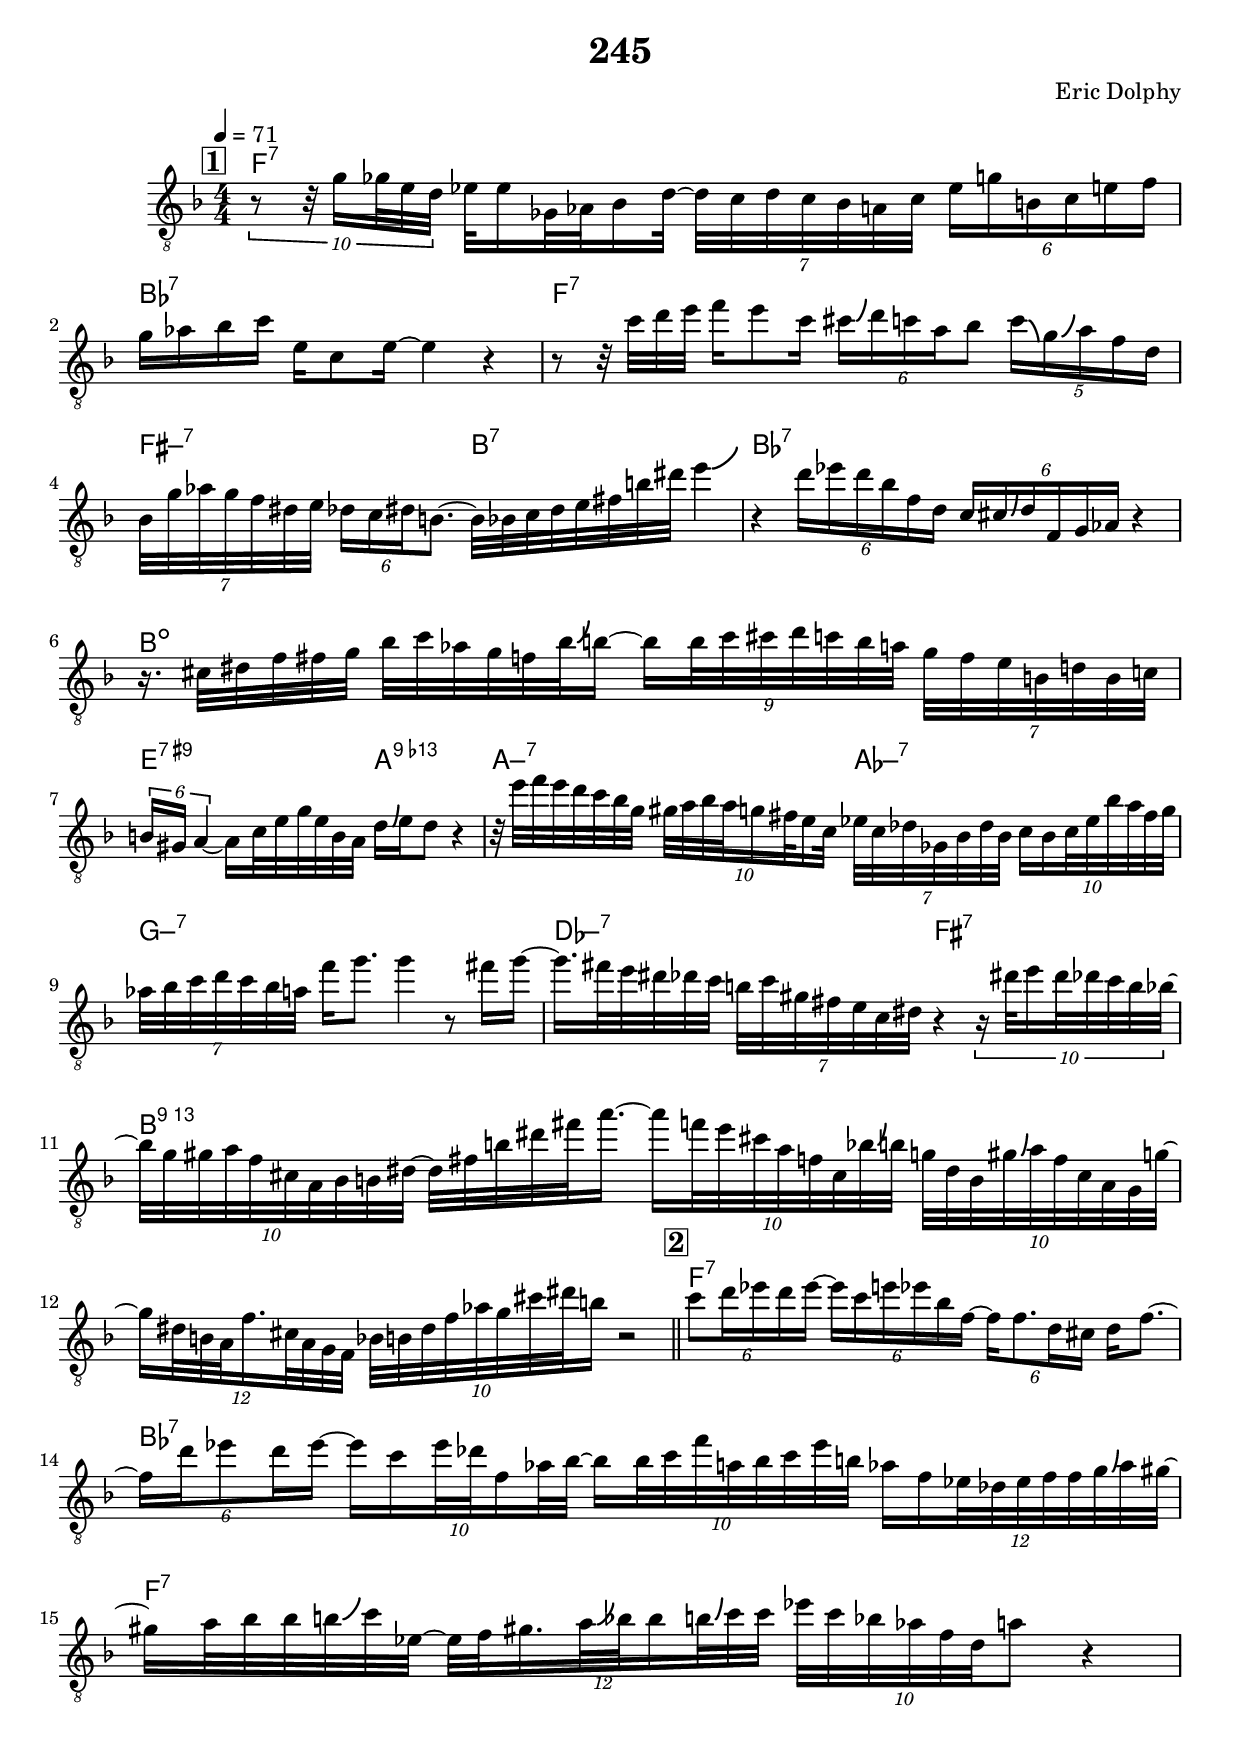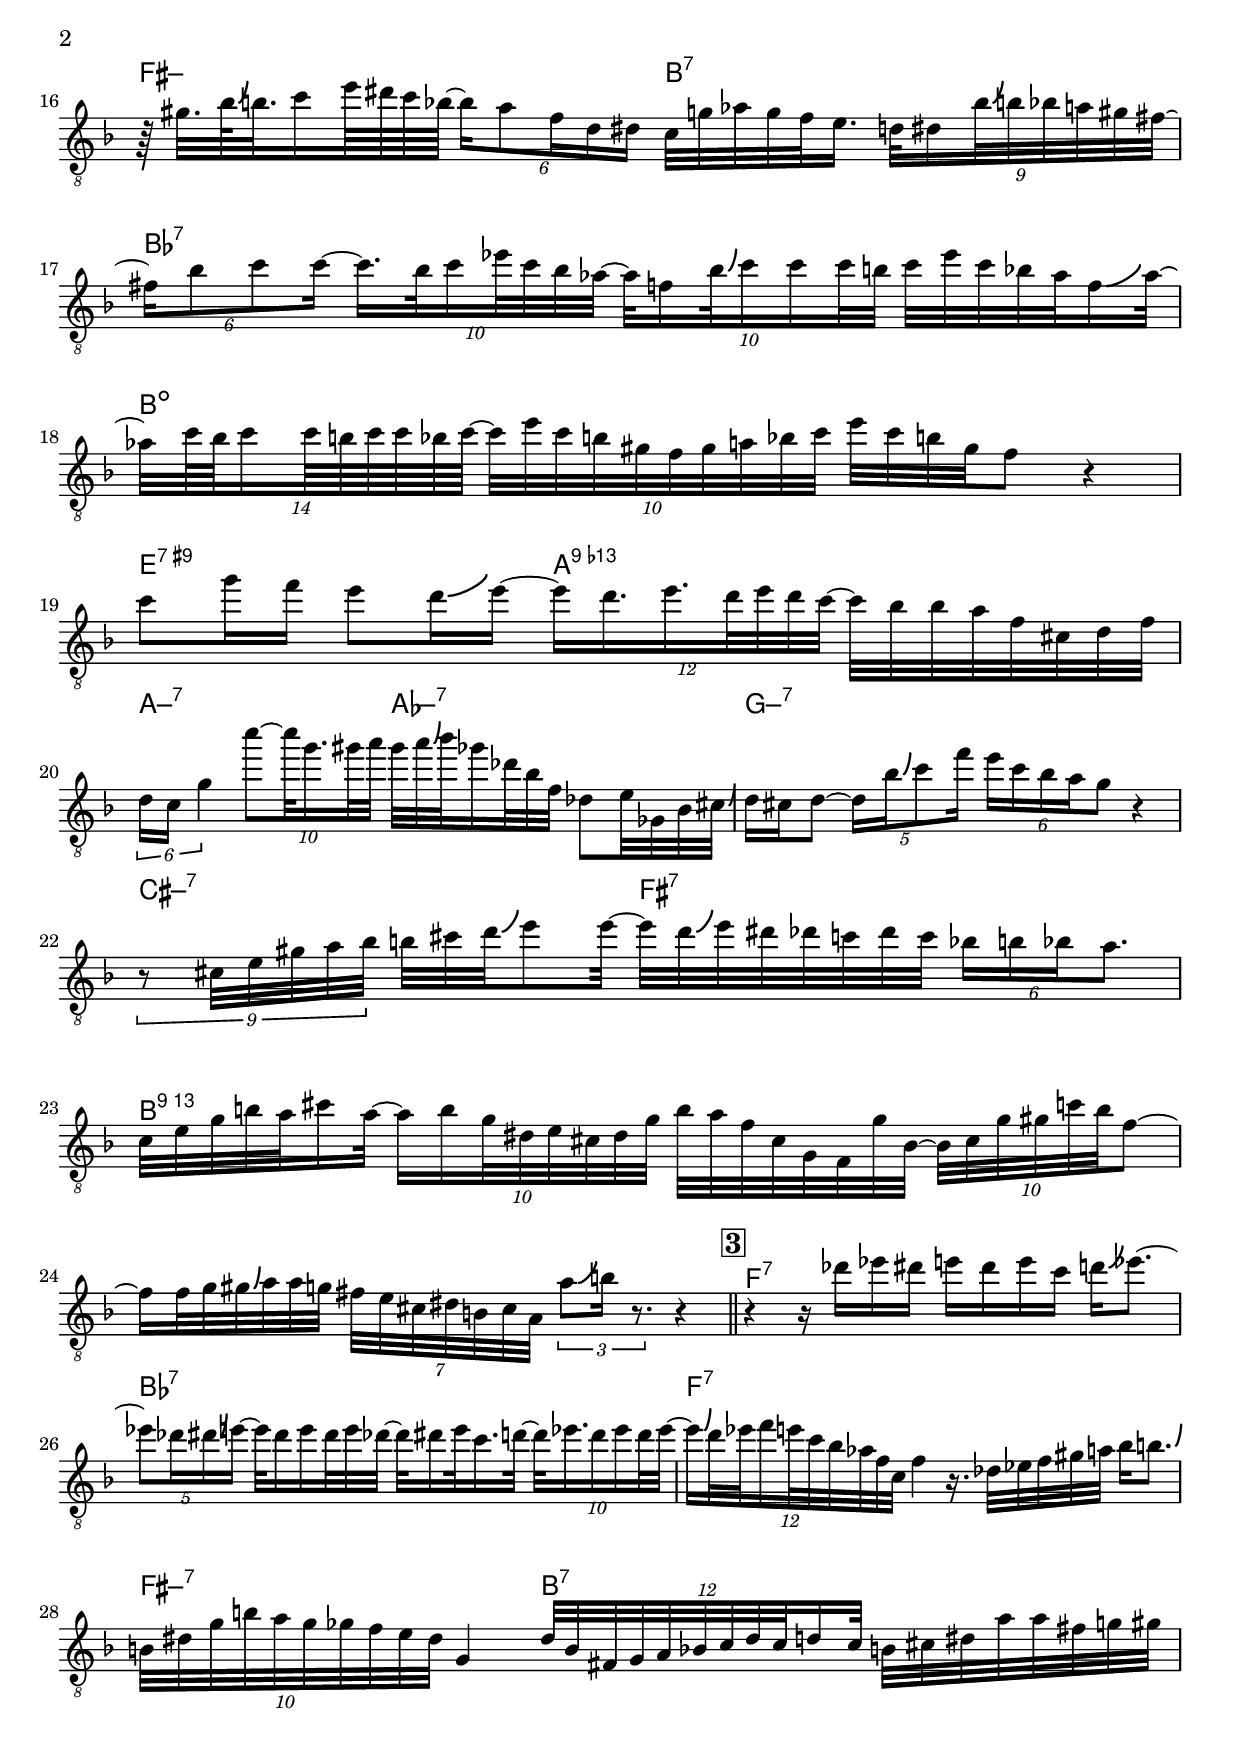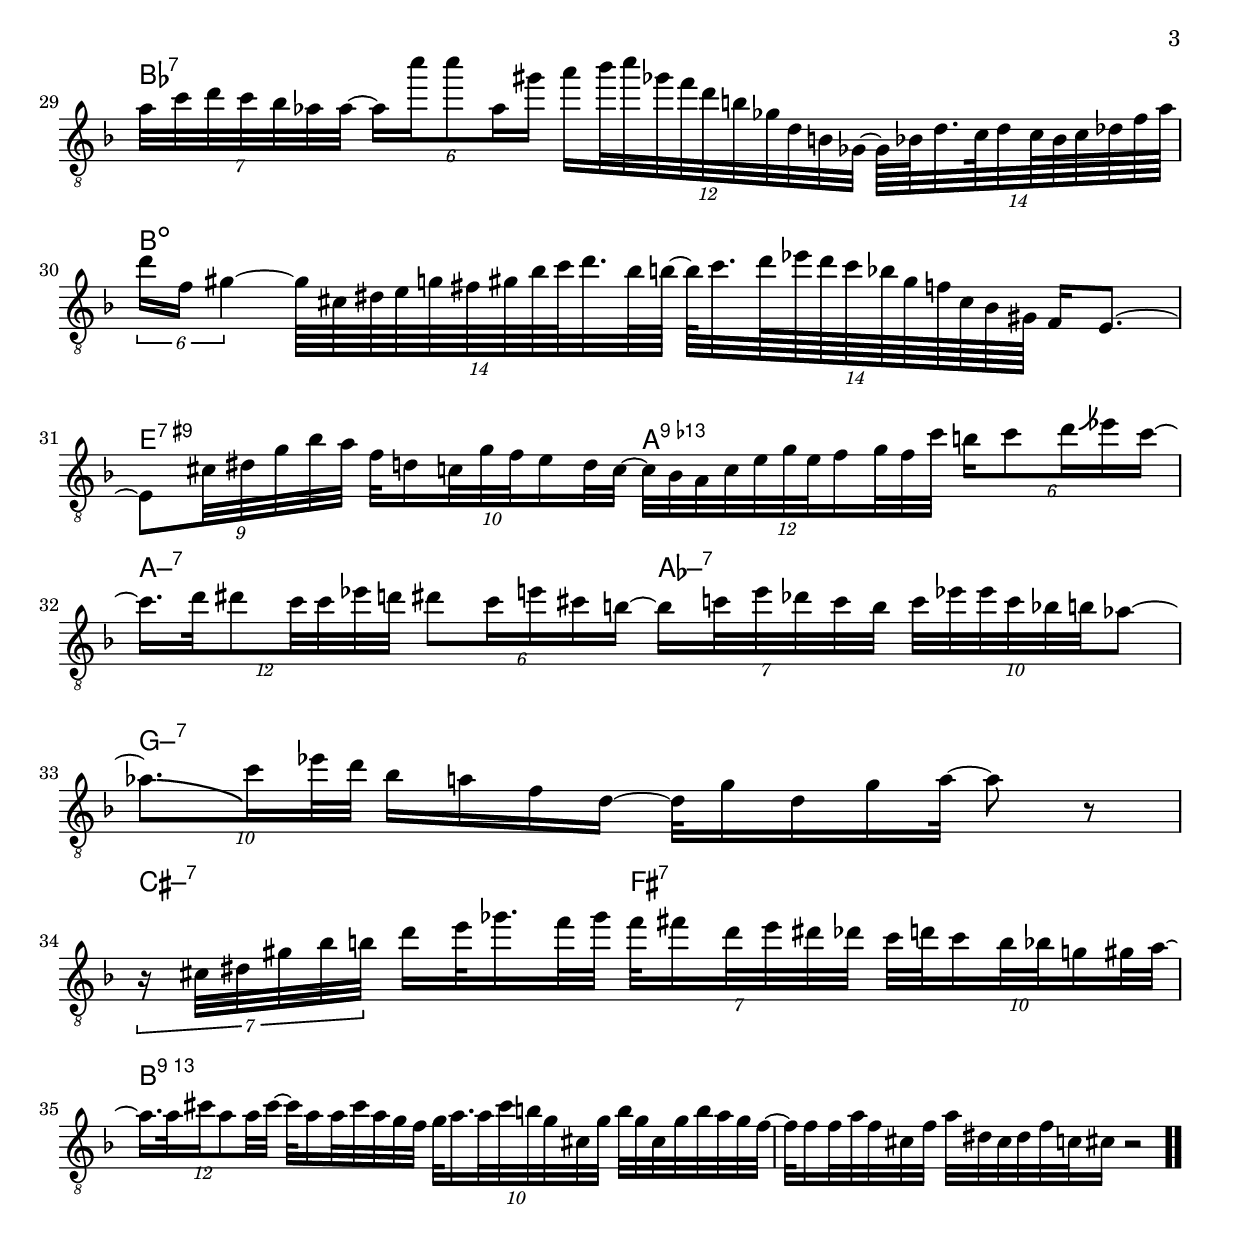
\version "2.13.2"

#(ly:set-option 'point-and-click #f)

\header {
  title = "245"
  composer = "Eric Dolphy"
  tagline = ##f
}
global =
{
    \override Staff.TimeSignature #'style = #'()
    \time 4/4
    \clef "treble_8"
    \key f \major
    \override Rest #'direction = #'0
    \override MultiMeasureRest #'staff-position = #0
}
\score
{
<<
    \transpose c' c'

    \new ChordNames { \chords {
      \set majorSevenSymbol = \markup { "maj7" }
      \set minorChordModifier = \markup { \char ##x2013 }
      
      | f1:7 | bes1:7 | f1:7 | fis2:min7 b2:7 | bes1:7 | b1:dim | e2:9+ a2:13-.9 | a2:min7 aes2:min7 
      | g1:min7 | des2:min7 fis2:7 | b1:775+ | s1 | f1:7 | bes1:7 | f1:7 | fis2:min b2:7 
      | bes1:7 | b1:dim | e2:9+ a2:13-.9 | a2:min7 aes2:min7 | g1:min7 | cis2:min7 fis2:7 | b1:775+ | s1 
      | f1:7 | bes1:7 | f1:7 | fis2:min7 b2:7 | bes1:7 | b1:dim | e2:9+ a2:13-.9 | a2:min7 aes2:min7 
      | g1:min7 | cis2:min7 fis2:7 | b1:775+|
      }
      }

    \new Staff
    <<
    \transpose c' c'

    {
      \global
  		%\override Score.MetronomeMark #'transparent = ##t
  		%\override Score.MetronomeMark #'stencil = ##f
  		
  		\override HorizontalBracket #'direction = #UP
  		\override HorizontalBracket #'bracket-flare = #'(0 . 0)
  		
  		\override TextSpanner #'dash-fraction = #1.0
  		\override TextSpanner #'bound-details #'left #'text = \markup{ \concat{\draw-line #'(0 . -1.0) \draw-line #'(1.0 . 0) }}
  		\override TextSpanner #'bound-details #'right #'text = \markup{ \concat{ \draw-line #'(1.0 . 0) \draw-line #'(0 . -1.0) }}
          \set Score.markFormatter = #format-mark-box-numbers


      \tempo 4 = 71
      \set Score.currentBarNumber = #1
     
      \bar "||" \mark \default \tuplet 10/8 {r8 r32 g'16 ges'32 e'32 d'32} es'32 es'16 ges32 aes32 bes16 d'32~ \tuplet 7/8 {d'32 c'32 d'32 c'32 bes32 a32 c'32} \tuplet 6/4 {es'16 g'16 b16 c'16 e'16 f'16} 
      | g'16 aes'16 bes'16 c''16 e'16 c'8 e'16~ e'4 r4 
      | r8 r32 c''32 d''32 e''32 f''16 e''8 c''16 \tuplet 6/4 {cis''16\bendAfter #+4  d''16 c''16 a'16 bes'8} \tuplet 5/4 {c''16\bendAfter #-4  g'16\bendAfter #+4  a'16 f'16 d'16} 
      | \tuplet 7/8 {bes32 g'32 aes'32 g'32 f'32 dis'32 e'32} \tuplet 6/4 {des'16 c'16 dis'16 b8.~} b32 bes32 c'32 dis'32 e'32 fis'32 b'32 dis''32 e''4\bendAfter #+4  
      | r4 \tuplet 6/4 {d''16 es''16 d''16 bes'16 f'16 d'16} \tuplet 6/4 {c'16 cis'16\bendAfter #+4  d'16 f16 g16 aes16} r4 
      | r16. cis'32 dis'32 f'32 fis'32 g'32 bes'32 c''32 aes'32 g'32 f'32 bes'32\bendAfter #+4  b'16~ \tuplet 9/8 {b'16 b'32 c''32 cis''32 d''32 c''32 b'32 a'32} \tuplet 7/8 {g'32 f'32 e'32 b32 d'32 b32 c'32} 
      | \tuplet 6/4 {b16 gis16 a4~} a16 c'32 e'32 g'32 e'32 b32 a32 d'16\bendAfter #+4  e'16 d'8 r4 
      | r32 e''32 f''32 e''32 d''32 c''32 bes'32 g'32 \tuplet 10/8 {gis'32 a'32 bes'32 a'32 g'16 fis'32 e'16 c'32} \tuplet 7/8 {es'32 c'32 des'32 ges32 bes32 des'32 bes32} \tuplet 10/8 {c'16 bes16 c'32 es'32 bes'32 a'32 fis'32 g'32} 
      | \tuplet 7/8 {aes'32 bes'32 c''32 d''32 c''32 bes'32 a'32} f''16 g''8. g''4 r8 fis''16 g''16~ 
      | g''16. fis''32 e''32 dis''32 des''32 c''32 \tuplet 7/8 {b'32 c''32 gis'32 fis'32 e'32 c'32 dis'32} r4 \tuplet 10/8 {r16 dis''32 e''16 dis''32 des''32 c''32 b'32 bes'32~} 
      | \tuplet 10/8 {bes'32 g'32 gis'32 a'32 f'32 cis'32 a32 bes32 b32 dis'32~} dis'32 fis'32 b'32 dis''32 fis''32 a''16.~ \tuplet 10/8 {a''16 f''32 e''32 cis''32 a'32 f'32 cis'32 bes'32\bendAfter #+4  b'32} \tuplet 10/8 {g'32 dis'32 b32 gis'32\bendAfter #+4  a'32 f'32 cis'32 a32 g32 g'32~} 
      | \tuplet 12/8 {g'16 dis'32 b32 a32 f'16. cis'32 a32 g32 f32} \tuplet 10/8 {bes32 b32 dis'32 f'32 aes'32 g'32 cis''32 dis''32 b'16} r2 
      \bar "||" \mark \default \tuplet 6/4 {c''8 d''16 es''16 d''16 es''16~} \tuplet 6/4 {es''16 c''16 e''16 es''16 bes'16 f'16~} \tuplet 6/4 {f'16 f'8. d'16 cis'16} d'16 f'8.~ 
      | \tuplet 6/4 {f'16 d''16 es''8 d''16 es''16~} \tuplet 10/8 {es''16 c''16 es''32 des''32 f'16 aes'32 bes'32~} \tuplet 10/8 {bes'16 bes'32 c''32 f''32 a'32 bes'32 c''32 es''32 b'32} \tuplet 12/8 {aes'16 f'16 es'32 des'32 es'32 f'32 f'32 g'32\bendAfter #+4  aes'32 gis'32~} 
      | gis'16 a'32 bes'32 bes'32 b'32\bendAfter #+4  c''32 es'32~ \tuplet 12/8 {es'32 f'32 gis'16. a'32\bendAfter #+4  bes'32 bes'16 b'32\bendAfter #+4  c''32 c''32} \tuplet 10/8 {es''32 c''32 bes'32 aes'32 f'32 d'32 a'8} r4 
      | r64 gis'32. bes'64\bendAfter #+4  b'32. c''16 e''64 dis''64 c''64 bes'64~ \tuplet 6/4 {bes'16 a'8 f'16 d'16 dis'16} c'32 g'32 aes'32 g'32 f'32 e'16. \tuplet 9/8 {d'32 dis'16 bes'32\bendAfter #+4  b'32 bes'32 a'32 gis'32 fis'32~} 
      | \tuplet 6/4 {fis'16 bes'8 c''8 c''16~} \tuplet 10/8 {c''16. bes'32 c''16 es''32 c''32 bes'32 aes'32~} \tuplet 10/8 {aes'32 f'16 bes'32\bendAfter #+4  c''16 c''16 c''32 b'32} c''32 es''32 c''32 bes'32 aes'32 f'16\bendAfter #+4  aes'32~ 
      | \tuplet 14/16 {aes'32 c''64 bes'64 c''16 c''64 b'64 c''64 c''64 bes'64 c''64~} \tuplet 10/8 {c''32 e''32 c''32 b'32 gis'32 f'32 gis'32 a'32 bes'32 c''32} e''32 c''32 b'32 gis'32 f'8 r4 
      | c''8 g''16 f''16 e''8 d''16\bendAfter #+4  e''16~ \tuplet 12/8 {e''16 d''16. e''16. d''32 e''32 d''32 c''32~} c''32 bes'32 bes'32 a'32 f'32 cis'32 d'32 f'32 
      | \tuplet 6/4 {d'16 c'16 g'4} \tuplet 10/8 {c'''8~ c'''32 g''16. gis''32 a''32} gis''32 a''32\bendAfter #+4  bes''32 ges''16 des''32 bes'32 f'32 des'8 e'32 ges32 bes32 cis'32\bendAfter #+4  
      | d'16 cis'16 d'8~ \tuplet 5/4 {d'16 bes'16\bendAfter #+4  c''8 f''16} \tuplet 6/4 {e''16 c''16 bes'16 a'16 g'8} r4 
      | \tuplet 9/8 {r8 cis'32 e'32 gis'32 a'32 bes'32} b'32 cis''32 d''32\bendAfter #+4  e''8 e''32~ e''32 d''32\bendAfter #+4  e''32 dis''32 des''32 c''32 des''32 c''32 \tuplet 6/4 {bes'16 b'16 bes'16 a'8.} 
      | c'32 e'32 g'32 b'32 a'32 cis''16 a'32~ \tuplet 10/8 {a'16 b'16 g'32 dis'32 e'32 cis'32 dis'32 g'32} b'32 a'32 f'32 cis'32 g32 f32 g'32 bes32~ \tuplet 10/8 {bes32 cis'32 g'32 gis'32 c''32 b'32 f'8~} 
      | f'16 f'32 g'32 gis'32\bendAfter #+4  a'32 a'32 g'32 \tuplet 7/8 {fis'32 e'32 cis'32 dis'32 b32 cis'32 a32} \tuplet 3/2 {a'8\bendAfter #+4  b'16 r8.} r4 
      \bar "||" \mark \default r4 r16 des''16 es''16 dis''16 e''16 dis''16 e''16 c''16 d''16\bendAfter #+4  es''8.~ 
      | \tuplet 5/4 {es''8 des''16 dis''16\bendAfter #+4  e''16~} e''32 dis''16 e''16 dis''32 e''32 des''32~ des''32 dis''16 e''32 c''16. d''32~ \tuplet 10/8 {d''32 es''16. d''16 es''16 d''32 es''32~} 
      | \tuplet 12/8 {es''16\bendAfter #+4  d''32 es''32 f''16 e''32 c''32 bes'32 aes'32 f'32 c'32} f'4 r16. des'32 es'32 f'32 gis'32 a'32 bes'16 b'8.\bendAfter #+4  
      | \tuplet 10/8 {b32 dis'32 g'32 b'32 a'32 g'32 ges'32 f'32 e'32 dis'32} g4 \tuplet 12/8 {dis'32 b32 fis32 g32 a32 bes32 c'32 dis'32 c'32 d'16 c'32} b32 cis'32 dis'32 a'32 a'32 fis'32 g'32 gis'32 
      | \tuplet 7/8 {a'32 c''32 d''32 c''32 bes'32 aes'32 aes'32~} \tuplet 6/4 {aes'16 c'''16 c'''8 aes'16 gis''16} \tuplet 12/8 {a''16 bes''32 c'''32 ges''32 f''32 d''32 b'32 ges'32 d'32 b32 ges32~} \tuplet 14/16 {ges64 bes64 d'32. c'64 d'32 c'64 bes64 c'64 des'64 f'64 aes'64} 
      | \tuplet 6/4 {d''16 f'16 gis'4~} \tuplet 14/16 {gis'64 cis'64 dis'64 e'64 g'64 fis'64 gis'64 bes'64 c''64 d''32. bes'64 b'64~} \tuplet 14/16 {b'64 c''32. d''64 es''64 d''64 c''64 bes'64 gis'64 f'64 cis'64 bes64 gis64} f16 e8.~ 
      | \tuplet 9/8 {e8 cis'32 dis'32 g'32 bes'32 a'32} \tuplet 10/8 {f'32 d'16 c'32 g'32 f'32 e'16 d'32 c'32~} \tuplet 12/8 {c'32 bes32 a32 c'32 e'32 g'32 e'32 f'16 g'32 f'32 c''32} \tuplet 6/4 {b'16 c''8 d''16\bendAfter #+4  es''16 c''16~} 
      | \tuplet 12/8 {c''16. d''32 dis''8 c''32 c''32 es''32 d''32} \tuplet 6/4 {dis''8 c''16 e''16 cis''16 b'16~} \tuplet 7/8 {b'16 c''32 e''32 des''32 c''32 b'32} \tuplet 10/8 {c''32 es''32 es''32 c''32 bes'32 b'32 aes'8~} 
      | \tuplet 10/8 {aes'8.\bendAfter #-4  c''16 es''32 d''32} bes'16 a'16 f'16 d'16~ d'32 g'16 d'16 g'16 a'32~ a'8 r8 
      | \tuplet 7/8 {r16 cis'32 dis'32 gis'32 bes'32 b'32} d''16 e''32 ges''16. f''32 ges''32 \tuplet 7/8 {f''32 fis''16 d''32 e''32 dis''32 des''32} \tuplet 10/8 {c''32 d''32 c''16 b'32 bes'32 g'16 gis'32 a'32~} 
      | \tuplet 12/8 {a'16. a'32 cis''16 a'8 a'32 cis''32~} cis''32 a'16 a'32 cis''32 a'32 g'32 f'32 \tuplet 10/8 {g'32 a'16. a'32 cis''32 b'32 g'32 cis'32 g'32} b'32 g'32 cis'32 g'32 b'32 a'32 g'32 f'32~ 
      | f'32 f'16 f'32 a'32 f'32 cis'32 f'32 a'32 dis'32 cis'32 dis'32 f'32 c'32 cis'16 r2\bar  ".."
    }
    >>
>>    
}
